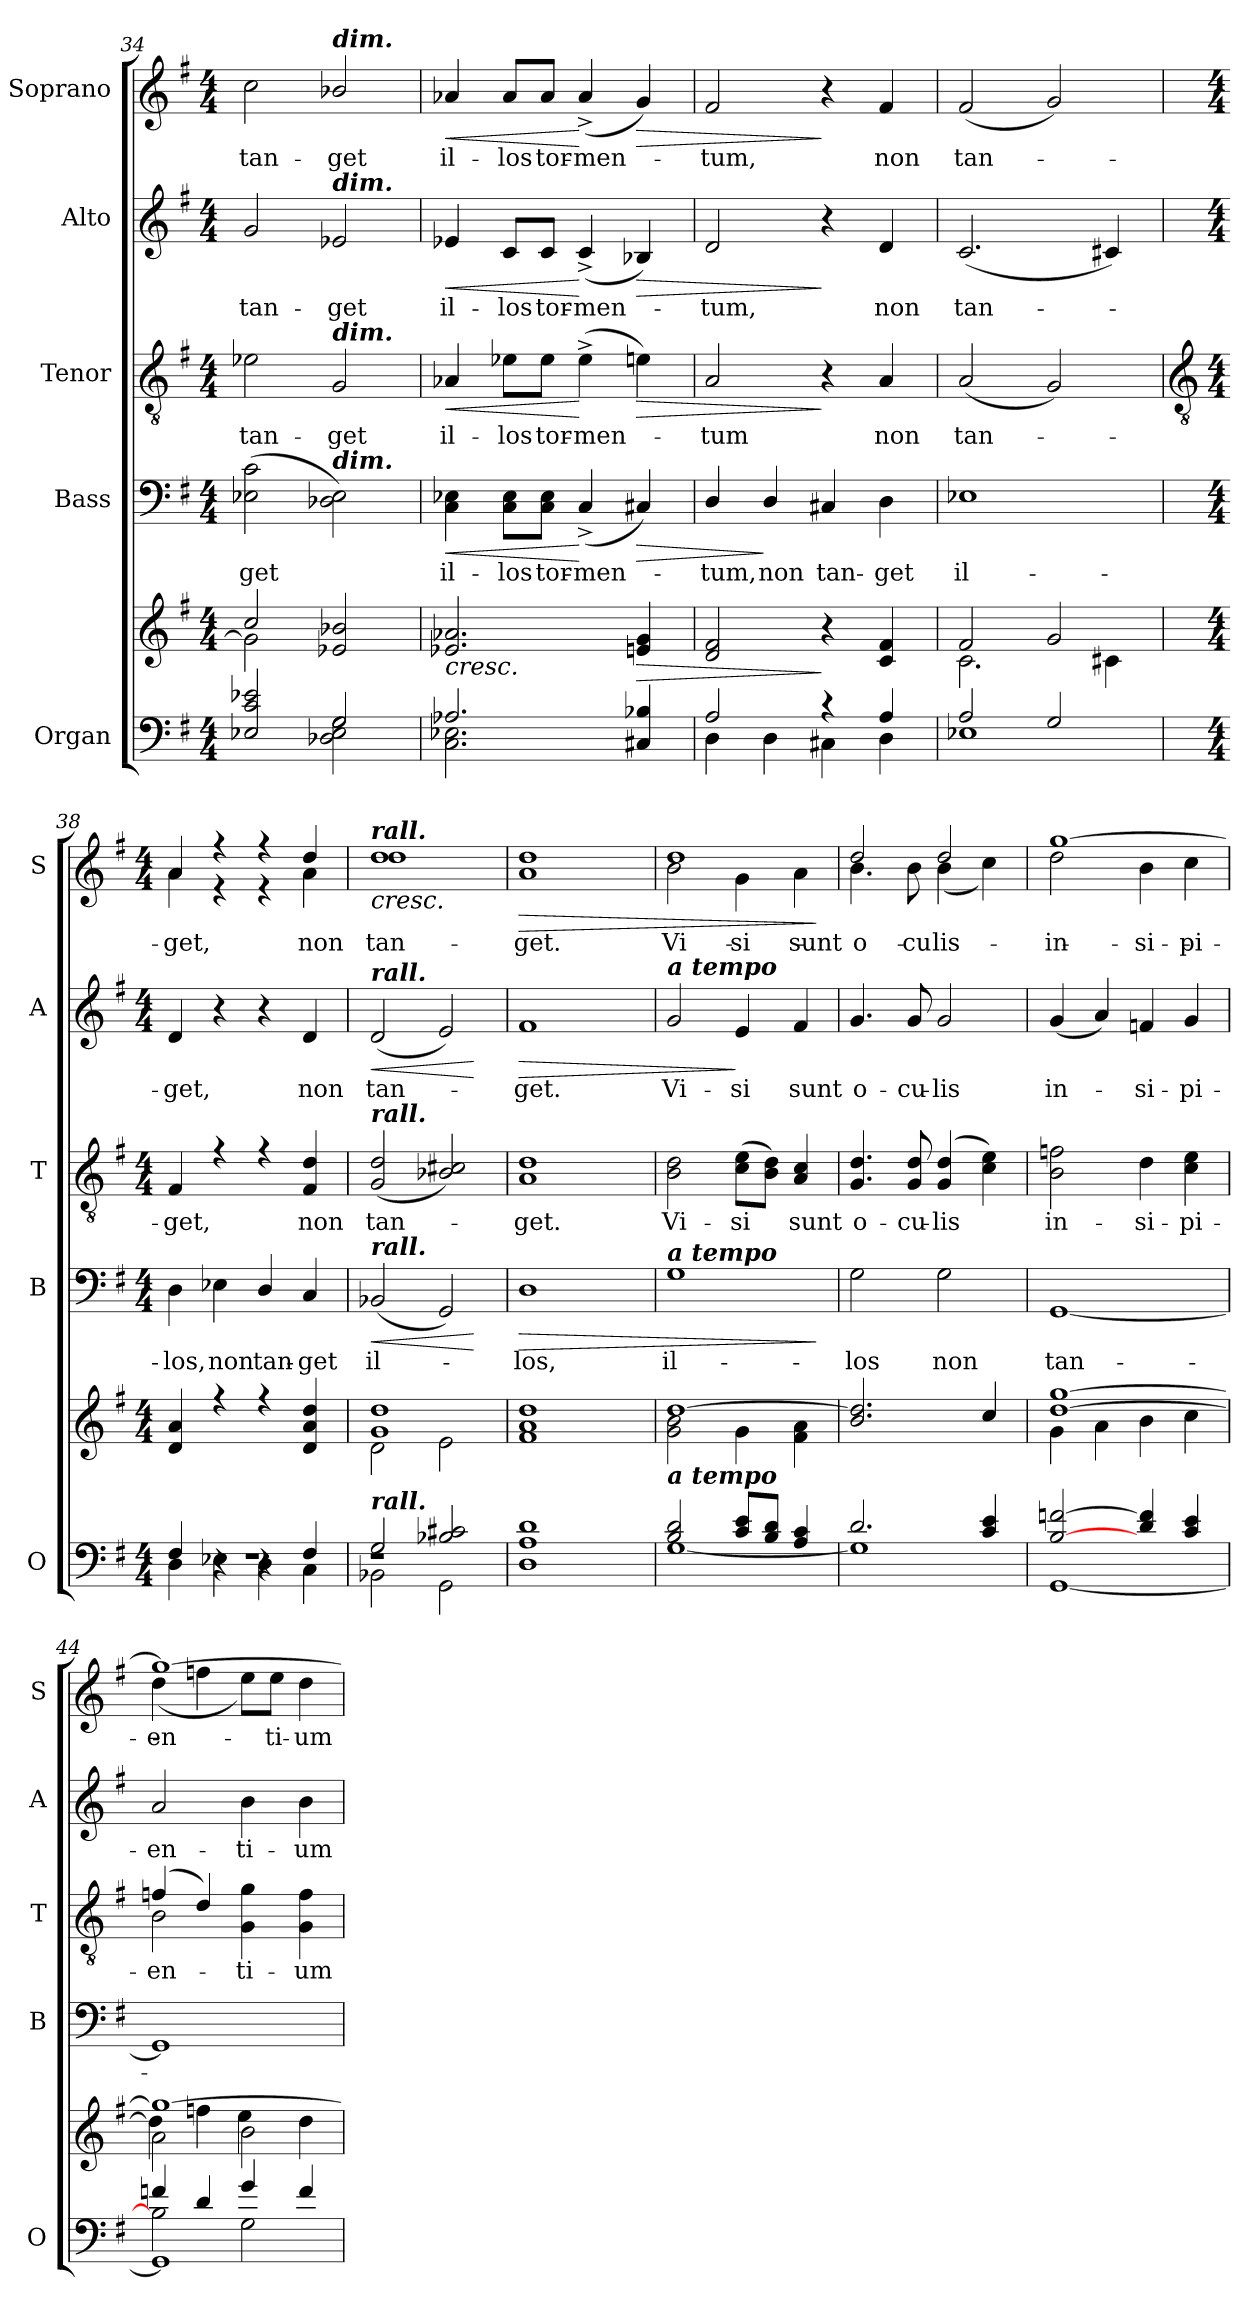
**kern	**kern	**dynam	**kern	**text	**dynam	**kern	**text	**dynam	**kern	**text	**dynam	**kern	**text	**dynam
*part5	*part5	*part5	*part4	*part4	*part4	*part3	*part3	*part3	*part2	*part2	*part2	*part1	*part1	*part1
*staff6	*staff5	*staff5/6	*staff4	*staff4	*staff4	*staff3	*staff3	*staff3	*staff2	*staff2	*staff2	*staff1	*staff1	*staff1
*I"Organ	*	*	*I"Bass	*	*	*I"Tenor	*	*	*I"Alto	*	*	*I"Soprano	*	*
*I'O	*	*	*I'B	*	*	*I'T	*	*	*I'A	*	*	*I'S	*	*
*clefF4	*clefG2	*	*clefF4	*	*	*clefGv2	*	*	*clefG2	*	*	*clefG2	*	*
*k[f#]	*k[f#]	*	*k[f#]	*	*	*k[f#]	*	*	*k[f#]	*	*	*k[f#]	*	*
*G:	*G:	*	*G:	*	*	*G:	*	*	*G:	*	*	*G:	*	*
*M4/4	*M4/4	*	*M4/4	*	*	*M4/4	*	*	*M4/4	*	*	*M4/4	*	*
=34	=34	=34	=34	=34	=34	=34	=34	=34	=34	=34	=34	=34	=34	=34
*^	*^	*	*	*	*	*	*	*	*	*	*	*	*	*
!	!	!	!	!	!	!LO:LY:b	!	!	!LO:LY:b	!	!	!LO:LY:b	!	!	!LO:LY:b	!
2E-X/ 2c/ 2e-X/	2ryy	2cc/	2g\]	.	(>2E-X\ 2c\	get	.	2e-X\	tan-	.	2g/	tan-	.	2cc\	tan-	.
!	!	!	!	!	!	!	!	!	!	!	!	!	!	!LO:TX:a:Bi:t=dim.	!	!
!	!	!	!	!	!	!	!	!	!	!	!LO:TX:a:Bi:t=dim.	!	!	!	!	!
!	!	!	!	!	!	!	!	!LO:TX:a:Bi:t=dim.	!	!	!	!	!	!	!	!
!	!	!	!	!	!LO:TX:a:Bi:t=dim.	!	!	!	!	!	!	!	!	!	!	!
!	!	!	!	!	!	!	!	!	!LO:LY:b	!	!	!LO:LY:b	!	!	!LO:LY:b	!
2G/	2D-X\ 2E-\ 2G\	2e-X/ 2b-X/	2ryy	.	2D-X\ 2E-\)	.	.	2G/	-get	.	2e-X/	-get	.	2b-X/	-get	.
=35	=35	=35	=35	=35	=35	=35	=35	=35	=35	=35	=35	=35	=35	=35	=35	=35
!	!	!	!	!LO:HP:b	!	!LO:LY:b	!LO:HP:b	!	!LO:LY:b	!LO:HP:b	!	!LO:LY:b	!LO:HP:b	!	!LO:LY:b	!LO:HP:b
2.A-X/	2.C\ 2.E-X\	2.e-X/ 2.a-X/	2ryy	<	4C\ 4E-X\	il-	<	4A-X/	il-	<	4e-X/	il-	<	4a-X/	il-	<
!	!	!	!	!	!	!LO:LY:b	!	!	!LO:LY:b	!	!	!LO:LY:b	!	!	!LO:LY:b	!
.	.	.	.	.	8C\ 8E-\L	-los	.	8e-X\L	-los	.	8c/L	-los	.	8a-/L	-los	.
!	!	!	!	!	!	!LO:LY:b	!	!	!LO:LY:b	!	!	!LO:LY:b	!	!	!LO:LY:b	!
.	.	.	.	.	8C\ 8E-\J	tor-	.	8e-\J	tor-	.	8c/J	tor-	.	8a-/J	tor-	.
!	!	!	!	!	!	!LO:LY:b	!	!	!LO:LY:b	!	!	!LO:LY:b	!	!	!LO:LY:b	!
.	.	.	2ryy	.	(4C^/	-men-	[	(>4e-^\	-men-	[	(4c^/	-men-	[	(4a-^/	-men-	[
!	!	!	!	!LO:HP:b	!	!	!LO:HP:b	!	!	!LO:HP:b	!	!	!LO:HP:b	!	!	!LO:HP:b
4C#X/ 4B-X/	4ryy	4en/ 4g/	.	>	4C#X/)	.	>	4en\)	.	>	4B-X/)	.	>	4g/)	.	>
=36	=36	=36	=36	=36	=36	=36	=36	=36	=36	=36	=36	=36	=36	=36	=36	=36
!	!	!	!	!	!	!LO:LY:b	!	!	!LO:LY:b	!	!	!LO:LY:b	!	!	!LO:LY:b	!
2A/	4D\	2d/ 2f#/	2ryy	.	4D/	tum,	.	2A/	tum	.	2d/	tum,	.	2f#/	tum,	.
!	!	!	!	!	!	!LO:LY:b	!	!	!	!	!	!	!	!	!	!
.	4D\	.	.	.	4D/	non	]	.	.	.	.	.	.	.	.	.
!	!	!	!	!	!	!LO:LY:b	!	!	!	!	!	!	!	!	!	!
4r	4C#X\	4r	2ryy	]	4C#X/	tan-	.	4r	.	]	4r	.	]	4r	.	]
!	!	!	!	!	!	!LO:LY:b	!	!	!LO:LY:b	!	!	!LO:LY:b	!	!	!LO:LY:b	!
4A/	4D\	4c/ 4f#/	.	.	4D\	-get	.	4A/	non	.	4d/	non	.	4f#/	non	.
!!LO:PB:g=z
=37	=37	=37	=37	=37	=37	=37	=37	=37	=37	=37	=37	=37	=37	=37	=37	=37
!	!	!	!	!	!	!LO:LY:b	!	!	!LO:LY:b	!	!	!LO:LY:b	!	!	!LO:LY:b	!
2A/	1E-X	2f#/	2.c\	.	1E-X	il-	.	(2A/	tan-	.	(2.c/	tan-	.	(2f#/	tan-	.
2G/	.	2g/	.	.	.	.	.	2G/)	.	.	.	.	.	2g/)	.	.
.	.	.	4c#X\	.	.	.	.	.	.	.	4c#X/)	.	.	.	.	.
*v	*v	*	*	*	*	*	*	*	*	*	*	*	*	*	*	*
*	*v	*v	*	*	*	*	*	*	*	*	*	*	*	*	*
!!LO:LB:g=z
=38	=38	=38	=38	=38	=38	=38	=38	=38	=38	=38	=38	=38	=38	=38
*	*	*	*	*	*	*clefGv2	*	*	*	*	*	*	*	*
*M4/4	*M4/4	*	*M4/4	*	*	*M4/4	*	*	*M4/4	*	*	*M4/4	*	*
*^	*^	*	*	*	*	*	*	*	*	*	*	*	*	*
*	*^	*	*^	*	*	*	*	*	*	*	*	*	*	*	*	*
!	!	!	!	!	!	!	!	!LO:LY:b	!	!	!LO:LY:b	!	!	!LO:LY:b	!	!	!LO:LY:b	!
*	*	*	*	*	*	*	*	*	*	*^	*	*	*	*	*	*^	*	*
!	!	!	!	!	!	!	!	!	!	!	!	!	!	!	!	!	!	!	!LO:LY:b	!
4F#/	4D\	1r	4d/ 4a/	2ryy	1ryy	.	4D\	-los,	.	4F#/	1ryy	get,	.	4d/	get,	.	4a/	4a\	get,	.
!	!	!	!	!	!	!	!	!LO:LY:b	!	!	!	!	!	!	!	!	!	!	!	!
4r	4E-X\	.	4r	.	.	.	4E-X\	non	.	4r	.	.	.	4r	.	.	4r	4r	.	.
!	!	!	!	!	!	!	!	!LO:LY:b	!	!	!	!	!	!	!	!	!	!	!	!
4r	4D\	.	4r	2ryy	.	.	4D/	tan-	.	4r	.	.	.	4r	.	.	4r	4r	.	.
!	!	!	!	!	!	!	!	!LO:LY:b	!	!	!	!LO:LY:b	!	!	!LO:LY:b	!	!	!	!LO:LY:b	!
!	!	!	!	!	!	!	!	!	!	!	!	!	!	!	!	!	!	!	!LO:LY:b	!
4F#/	4C\	.	4d/ 4a/ 4dd/	.	.	.	4C/	-get	.	4F#/ 4d/	.	non	.	4d/	non	.	4dd/	4a\	non	.
=39	=39	=39	=39	=39	=39	=39	=39	=39	=39	=39	=39	=39	=39	=39	=39	=39	=39	=39	=39	=39
!	!	!	!	!	!	!	!	!	!	!	!	!	!	!	!	!	!LO:TX:a:Bi:t=rall.	!	!	!
!	!	!	!	!	!	!	!	!	!	!	!	!	!	!LO:TX:a:Bi:t=rall.	!	!	!	!	!	!
!	!	!	!	!	!	!	!	!	!	!LO:TX:a:Bi:t=rall.	!	!	!	!	!	!	!	!	!	!
!	!	!	!	!	!	!	!LO:TX:a:Bi:t=rall.	!	!	!	!	!	!	!	!	!	!	!	!	!
!LO:TX:a:Bi:t=rall.	!	!	!	!	!	!	!	!	!	!	!	!	!	!	!	!	!	!	!	!
!	!	!	!	!	!	!	!	!LO:LY:b	!LO:HP:b	!	!	!LO:LY:b	!LO:HP:b	!	!LO:LY:b	!LO:HP:b	!	!	!LO:LY:b	!LO:HP:b
!	!	!	!	!	!	!	!	!	!	!	!	!	!	!	!	!	!	!	!LO:LY:b	!
2G/	2BB-X\	1r	1g 1dd	2d\	1ryy	.	(2BB-X/	il-	<	(>2G/ 2d/	1ryy	tan-	<	(2d/	tan-	<	1dd	1dd	-tan-	<
2B-X/ 2c#X/	2GG\	.	.	2e\	.	.	2GG/)	.	.	2B-X/ 2c#X/)	.	.	.	2e/)	.	.	.	.	.	.
*v	*v	*v	*	*	*	*	*	*	*	*v	*v	*	*	*	*	*	*v	*v	*	*
*	*v	*v	*v	*	*	*	*	*	*	*	*	*	*	*	*	*
.	.	[	.	.	[	.	.	[	.	.	[	.	.	.
=40	=40	=40	=40	=40	=40	=40	=40	=40	=40	=40	=40	=40	=40	=40
*^	*^	*	*	*	*	*	*	*	*	*	*	*	*	*
*	*^	*	*^	*	*	*	*	*	*	*	*	*	*	*	*	*
!	!	!	!	!	!	!	!	!LO:LY:b	!LO:HP:b	!	!LO:LY:b	!LO:HP:b	!	!LO:LY:b	!LO:HP:b	!	!LO:LY:b	!LO:HP:b
*	*	*	*	*	*	*	*	*	*	*^	*	*	*	*	*	*^	*	*
!	!	!	!	!	!	!	!	!	!	!	!	!	!	!	!	!	!	!	!LO:LY:b	!
1A 1d	1D	2ryy	1f# 1dd	1a	2ryy	.	1D	los,	>	1A 1d	1ryy	get.	>	1f#	get.	>	1dd	1a	get.	>
.	.	2ryy	.	.	2ryy	.	.	.	.	.	.	.	.	.	.	.	.	.	.	.
*v	*v	*v	*	*	*	*	*	*	*	*v	*v	*	*	*	*	*	*v	*v	*	*
*	*v	*v	*v	*	*	*	*	*	*	*	*	*	*	*	*	*
.	.	.	.	.	.	.	.	.	.	.	.	.	.	[
=41	=41	=41	=41	=41	=41	=41	=41	=41	=41	=41	=41	=41	=41	=41
*^	*^	*	*	*	*	*	*	*	*	*	*	*	*	*
*	*^	*	*^	*	*	*	*	*	*	*	*	*	*	*	*	*
!	!	!	!	!	!	!	!	!	!	!	!	!	!	!	!	!LO:TX:a:Bi:t=a tempo	!	!
!	!	!	!	!	!	!	!	!	!	!	!	!	!LO:TX:a:Bi:t=a tempo	!	!	!	!	!
!	!	!	!	!	!	!	!	!	!	!LO:TX:a:Bi:t=a tempo	!	!	!	!	!	!	!	!
!	!	!	!	!	!	!	!LO:TX:a:Bi:t=a tempo	!	!	!	!	!	!	!	!	!	!	!
!LO:TX:a:Bi:t=a tempo	!	!	!	!	!	!	!	!	!	!	!	!	!	!	!	!	!	!
!	!	!	!	!	!	!	!	!LO:LY:b	!	!	!LO:LY:b	!	!	!LO:LY:b	!	!	!LO:LY:b	!
*	*	*	*	*	*	*	*	*	*	*^	*	*	*	*	*	*^	*	*
!	!	!	!	!	!	!	!	!	!	!	!	!	!	!	!	!	!	!	!LO:LY:b	!
2B/ 2d/	[1G	2ryy	[1dd	2g\ 2b\	2ryy	.	1G	il-	.	2B\ 2d\	2ryy	Vi-	.	2g/	Vi-	.	1dd	2b\	-Vi-	.
!	!	!	!	!	!	!	!	!	!	!	!	!LO:LY:b	!	!	!LO:LY:b	!	!	!	!LO:LY:b	!
8c/ 8e/L	.	2ryy	.	4g\	2ryy	.	.	.	.	(>8c\ 8e\L	2ryy	-si	]	4e/	-si	]	.	4g\	-si	.
8B/ 8d/J	.	.	.	.	.	.	.	.	.	8B\ 8d\J)	.	.	.	.	.	.	.	.	.	.
!	!	!	!	!	!	!	!	!	!	!	!	!LO:LY:b	!	!	!LO:LY:b	!	!	!	!LO:LY:b	!
4A/ 4c/	.	.	.	4f#\ 4a\	.	.	.	.	.	4A/ 4c/	.	sunt	.	4f#/	sunt	.	.	4a\	sunt	.
*v	*v	*v	*	*	*	*	*	*	*	*v	*v	*	*	*	*	*	*v	*v	*	*
*	*v	*v	*v	*	*	*	*	*	*	*	*	*	*	*	*	*
.	.	.	.	.	]	.	.	.	.	.	.	.	.	]
=42	=42	=42	=42	=42	=42	=42	=42	=42	=42	=42	=42	=42	=42	=42
*^	*^	*	*	*	*	*	*	*	*	*	*	*	*	*
*	*^	*	*^	*	*	*	*	*	*	*	*	*	*	*	*	*
!	!	!	!	!	!	!	!	!LO:LY:b	!	!	!LO:LY:b	!	!	!LO:LY:b	!	!	!LO:LY:b	!
*	*	*	*	*	*	*	*	*	*	*^	*	*	*	*	*	*^	*	*
!	!	!	!	!	!	!	!	!	!	!	!	!	!	!	!	!	!	!	!LO:LY:b	!
2.d/	1G]	2ryy	2.b/ 2.dd/]	2ryy	2ryy	.	2G\	-los	.	4.G/ 4.d/	2ryy	o-	.	4.g/	o-	.	2dd/	4.b\	o-	.
!	!	!	!	!	!	!	!	!	!	!	!	!LO:LY:b	!	!	!LO:LY:b	!	!	!	!LO:LY:b	!
.	.	.	.	.	.	.	.	.	.	8G/ 8d/	.	-cu-	.	8g/	-cu-	.	.	8b\	-cu-	.
!	!	!	!	!	!	!	!	!LO:LY:b	!	!	!	!LO:LY:b	!	!	!LO:LY:b	!	!	!	!LO:LY:b	!
!	!	!	!	!	!	!	!	!	!	!	!	!	!	!	!	!	!	!	!LO:LY:b	!
.	.	2ryy	.	2ryy	2ryy	.	2G\	non	.	(4G/ 4d/	2ryy	-lis	.	2g/	-lis	.	2dd/	(4b\	-lis	.
4c/ 4e/	.	.	4cc/	.	.	.	.	.	.	4c\ 4e\)	.	.	.	.	.	.	.	4cc\)	.	.
=43	=43	=43	=43	=43	=43	=43	=43	=43	=43	=43	=43	=43	=43	=43	=43	=43	=43	=43	=43	=43
!	!	!	!	!	!	!	!	!LO:LY:b	!	!	!	!LO:LY:b	!	!	!LO:LY:b	!	!	!	!LO:LY:b	!
!	!	!	!	!	!	!	!	!	!	!	!	!	!	!	!	!	!	!	!LO:LY:b	!
[2B/ [2fn/	[1GG	2ryy	[1dd [1gg	4g\	2ryy	.	[1GG	tan-	.	2B\ 2fn\	2ryy	in-	.	(4g/	in-	.	[1gg	2dd\	in-	.
.	.	.	.	4a\	.	.	.	.	.	.	.	.	.	4a/)	.	.	.	.	.	.
!	!	!	!	!	!	!	!	!	!	!	!	!LO:LY:b	!	!	!LO:LY:b	!	!	!	!LO:LY:b	!
4d/ 4f/]	.	2ryy	.	4b\	2ryy	.	.	.	.	4d\	4ryy	-si-	.	4fn/	si-	.	.	4b\	-si-	.
!	!	!	!	!	!	!	!	!	!	!	!	!LO:LY:b	!	!	!LO:LY:b	!	!	!	!LO:LY:b	!
4c/ 4e/	.	.	.	4cc\	.	.	.	.	.	4c\ 4e\	4ryy	-pi-	.	4g/	-pi-	.	.	4cc\	-pi-	.
=44	=44	=44	=44	=44	=44	=44	=44	=44	=44	=44	=44	=44	=44	=44	=44	=44	=44	=44	=44	=44
!	!	!	!	!	!	!	!	!	!	!	!	!LO:LY:b	!	!	!LO:LY:b	!	!	!	!LO:LY:b	!
4fn/	1GG]	2B\]	1gg_	2a\	4dd\]	.	1GG]	.	.	(>4fn/	2B\	-en-	.	2a/	-en-	.	1gg_	(4dd\	-en-	.
4d/	.	.	.	.	4ffn\	.	.	.	.	4d/)	.	.	.	.	.	.	.	4ffn\	.	.
!	!	!	!	!	!	!	!	!	!	!	!	!LO:LY:b	!	!	!LO:LY:b	!	!	!	!	!
4g/	.	2G\	.	2b\	4ee\	.	.	.	.	4G\ 4g\	2ryy	ti-	.	4b\	-ti-	.	.	8ee\L)	.	.
!	!	!	!	!	!	!	!	!	!	!	!	!	!	!	!	!	!	!	!LO:LY:b	!
.	.	.	.	.	.	.	.	.	.	.	.	.	.	.	.	.	.	8ee\J	ti-	.
!	!	!	!	!	!	!	!	!	!	!	!	!LO:LY:b	!	!	!LO:LY:b	!	!	!	!LO:LY:b	!
4f/	.	.	.	.	4dd\	.	.	.	.	4G\ 4f\	.	-um	.	4b\	-um	.	.	4dd\	-um	.
*v	*v	*v	*	*	*	*	*	*	*	*v	*v	*	*	*	*	*	*v	*v	*	*
*	*v	*v	*v	*	*	*	*	*	*	*	*	*	*	*	*	*
=	=	=	=	=	=	=	=	=	=	=	=	=	=	=
*-	*-	*-	*-	*-	*-	*-	*-	*-	*-	*-	*-	*-	*-	*-
